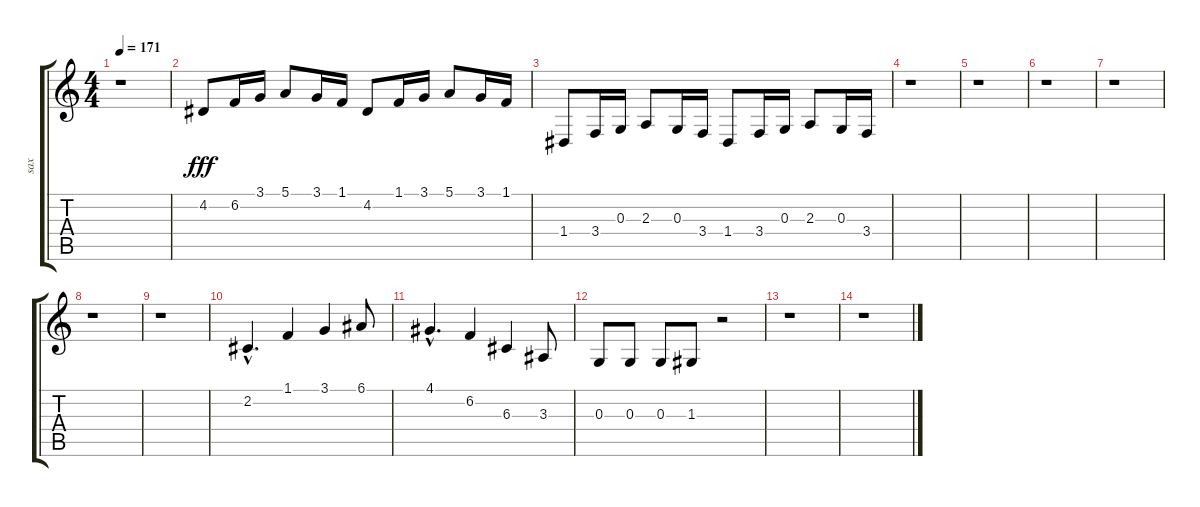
\track ("sax" "sax") {instrument tenorsax}
\staff {score tabs}
\tuning (E4 B3 G3 D3 A2 E2) {hide}
\ts (4 4)
\tempo 171
\clef g2
\ks c
r.1{dy fff} |
4.2.8 6.2.16 3.1.16 5.1.8 3.1.16 1.1.16 4.2.8 1.1.16 3.1.16 5.1.8 3.1.16 1.1.16 |
1.4.8 3.4.16 0.3.16 2.3.8 0.3.16 3.4.16 1.4.8 3.4.16 0.3.16 2.3.8 0.3.16 3.4.16 |
r.1 |
r.1 |
r.1 |
r.1 |
r.1 |
r.1 |
2.2{hac}.4{d} 1.1.4 3.1.4 6.1.8 |
4.1{hac}.4{d} 6.2.4 6.3.4 3.3.8 |
0.3.8 0.3.8 0.3.8 1.3.8 r.2 |
r.1 |
r.1
